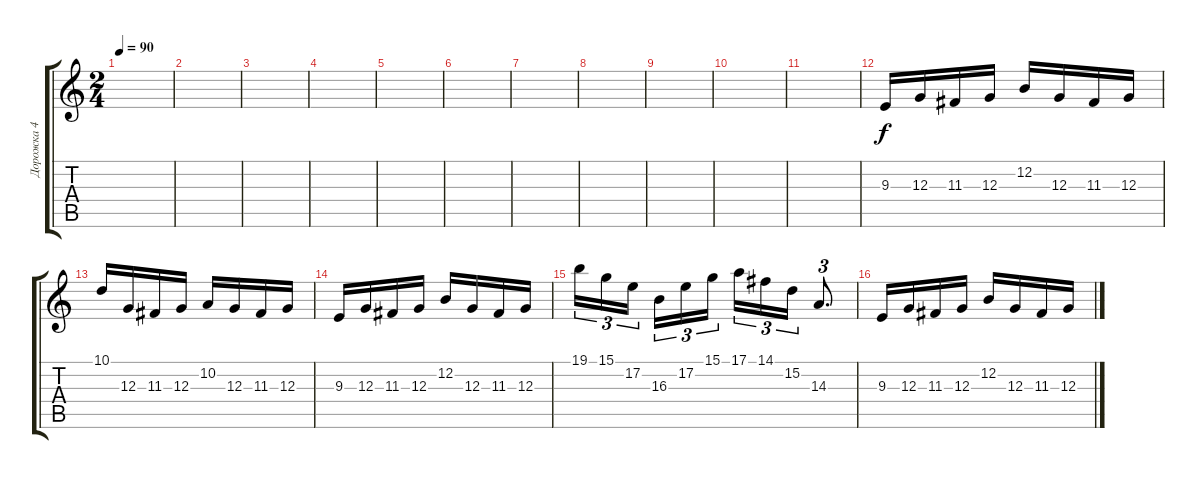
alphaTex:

\track ("Дорожка 4" "Дорожка 4") {instrument tremolostrings}
\staff {score tabs}
\tuning (E4 B3 G3 D3 A2 E2) {hide}
\ts (2 4)
\tempo 90
\clef g2
\ks c
|
|
|
|
|
|
|
|
|
|
|
9.3.16{volume 7 instrument orchestralharp} 12.3.16 11.3.16 12.3.16 12.2.16 12.3.16 11.3.16 12.3.16 |
10.1.16 12.3.16 11.3.16 12.3.16 10.2.16 12.3.16 11.3.16 12.3.16 |
9.3.16{instrument orchestralharp} 12.3.16 11.3.16 12.3.16 12.2.16 12.3.16 11.3.16 12.3.16 |
19.1.16{tu (3 2)} 15.1.16{tu (3 2)} 17.2.16{tu (3 2) beam splitsecondary} 16.3.16{tu (3 2)} 17.2.16{tu (3 2)} 15.1.16{tu (3 2)} 17.1.16{tu (3 2)} 14.1.16{tu (3 2)} 15.2.16{tu (3 2)} 14.3.8{d tu (3 2)} |
9.3.16{volume 5 instrument orchestralharp} 12.3.16 11.3.16 12.3.16 12.2.16 12.3.16 11.3.16 12.3.16
